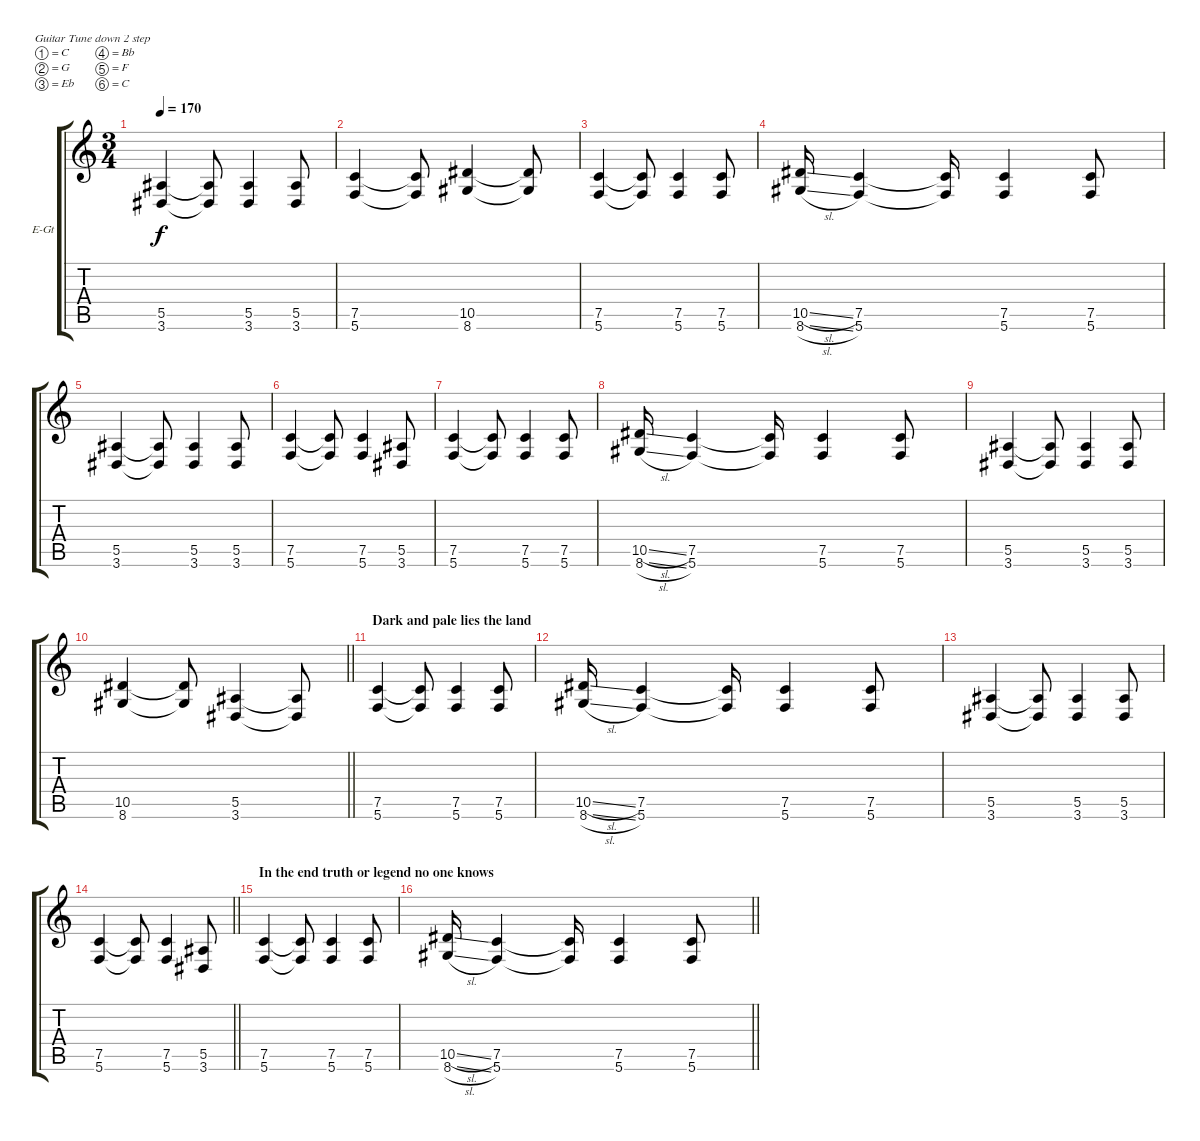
\bracketExtendMode groupsimilarinstruments
\firstSystemTrackNameOrientation horizontal
\otherSystemsTrackNameOrientation horizontal
\track ("Guitar2 Dist (Marcel)" "E-Gt") {mute instrument overdrivenguitar}
\staff {score tabs}
\tuning (C4 G3 Eb3 Bb2 F2 C2)
\ts (3 4)
\tempo 170
\clef g2
\ks c
(5.5 3.6).4{dy f} (5.5{t} 3.6{t}).8 (5.5 3.6).4 (5.5 3.6).8 |
(7.5 5.6).4 (7.5{t} 5.6{t}).8 (10.5 8.6).4 (10.5{t} 8.6{t}).8 |
(7.5 5.6).4 (7.5{t} 5.6{t}).8 (7.5 5.6).4 (7.5 5.6).8 |
(10.5{sl} 8.6{sl}).16 (7.5 5.6).4 (7.5{t} 5.6{t}).16 (7.5 5.6).4 (7.5 5.6).8 |
(5.5 3.6).4 (5.5{t} 3.6{t}).8 (5.5 3.6).4 (5.5 3.6).8 |
(7.5 5.6).4 (7.5{t} 5.6{t}).8 (7.5 5.6).4 (5.5 3.6).8 |
(7.5 5.6).4 (7.5{t} 5.6{t}).8 (7.5 5.6).4 (7.5 5.6).8 |
(10.5{sl} 8.6{sl}).16 (7.5 5.6).4 (7.5{t} 5.6{t}).16 (7.5 5.6).4 (7.5 5.6).8 |
(5.5 3.6).4 (5.5{t} 3.6{t}).8 (5.5 3.6).4 (5.5 3.6).8 |
\barLineRight lightlight
(10.5 8.6).4 (10.5{t} 8.6{t}).8 (5.5 3.6).4 (5.5{t} 3.6{t}).8 |
\section ("" "Dark and pale lies the land")
(7.5 5.6).4 (7.5{t} 5.6{t}).8 (7.5 5.6).4 (7.5 5.6).8 |
(10.5{sl} 8.6{sl}).16 (7.5 5.6).4 (7.5{t} 5.6{t}).16 (7.5 5.6).4 (7.5 5.6).8 |
(5.5 3.6).4 (5.5{t} 3.6{t}).8 (5.5 3.6).4 (5.5 3.6).8 |
\barLineRight lightlight
(7.5 5.6).4 (7.5{t} 5.6{t}).8 (7.5 5.6).4 (5.5 3.6).8 |
\section ("" "In the end truth or legend no one knows")
(7.5 5.6).4 (7.5{t} 5.6{t}).8 (7.5 5.6).4 (7.5 5.6).8 |
\barLineRight lightlight
(10.5{sl} 8.6{sl}).16 (7.5 5.6).4 (7.5{t} 5.6{t}).16 (7.5 5.6).4 (7.5 5.6).8
